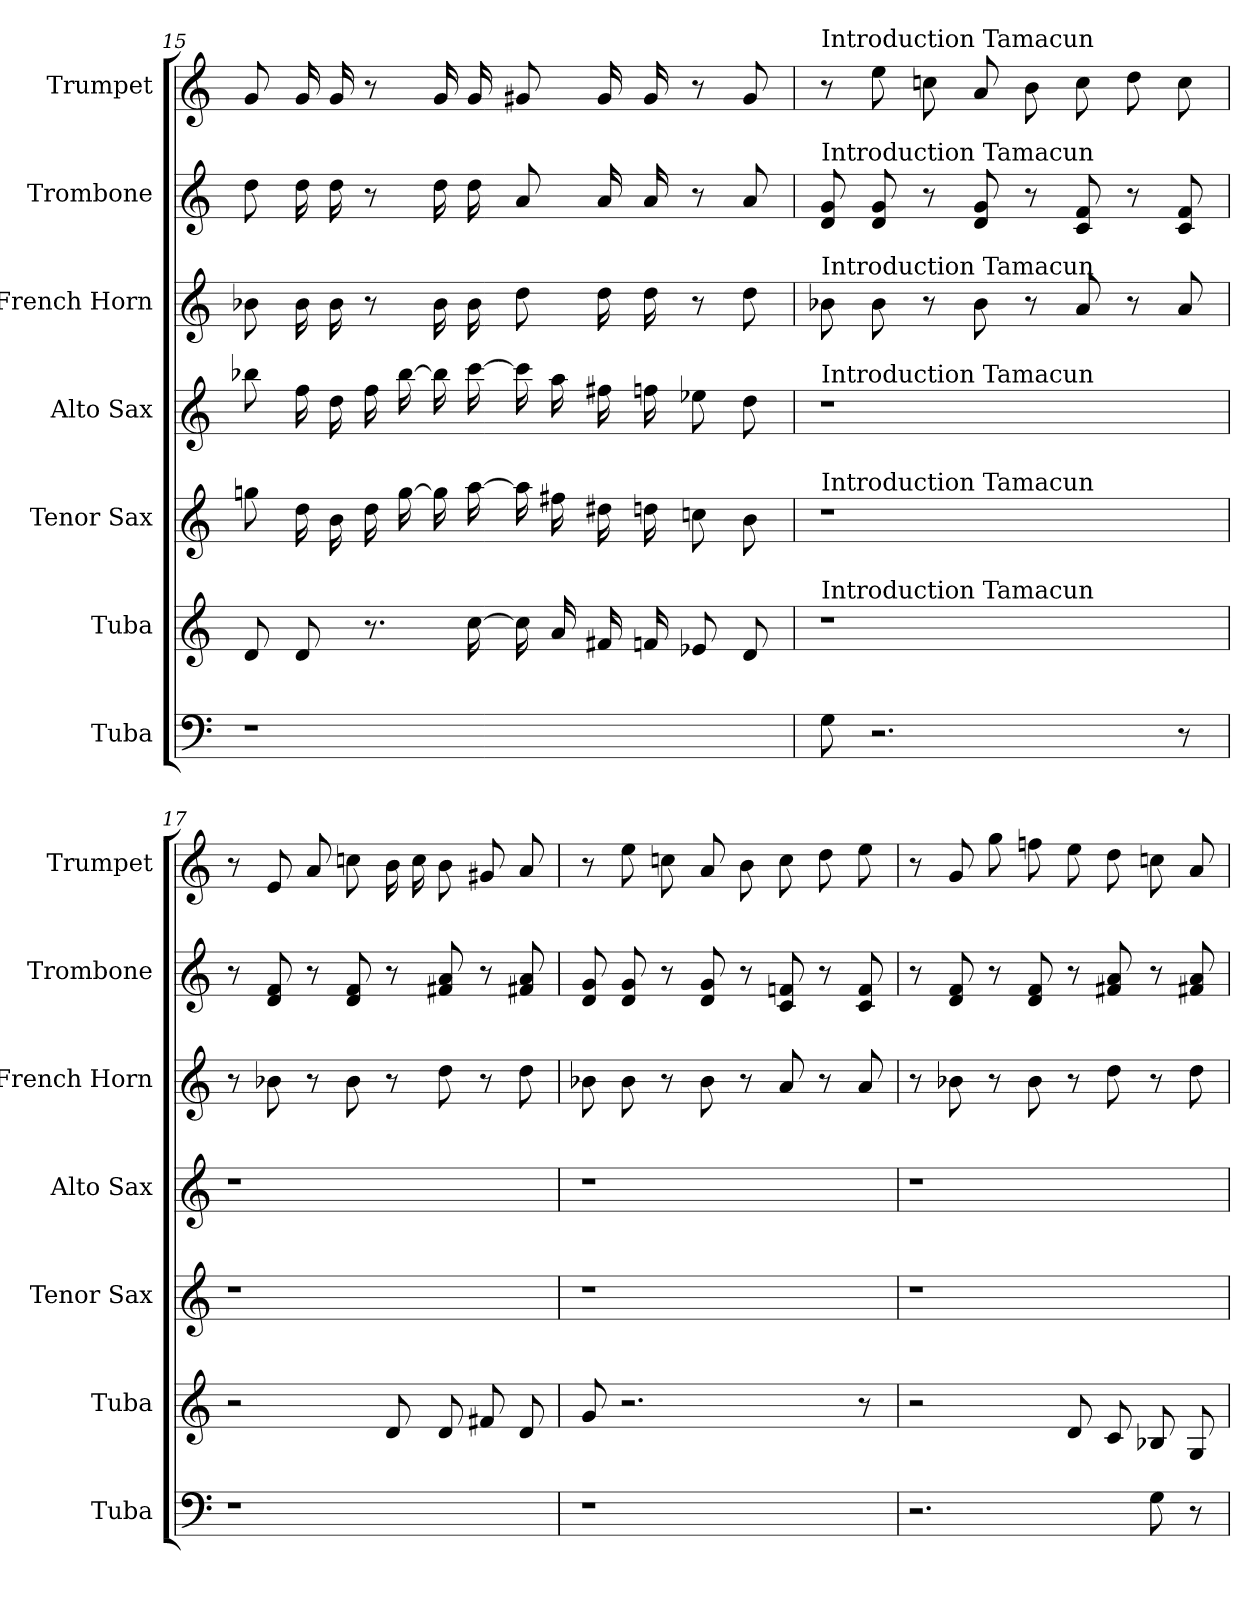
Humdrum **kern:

**kern	**kern	**kern	**kern	**kern	**kern	**kern
*part7	*part6	*part5	*part4	*part3	*part2	*part1
*staff7	*staff6	*staff5	*staff4	*staff3	*staff2	*staff1
*I"Tuba	*I"Tuba	*I"Tenor Sax	*I"Alto Sax	*I"French Horn	*I"Trombone	*I"Trumpet
*I'Tuba	*I'Tuba	*I'Tenor Sax	*I'Alto Sax	*I'French Horn	*I'Trombone	*I'Trumpet
*clefF4	*clefG2	*clefG2	*clefG2	*clefG2	*clefG2	*clefG2
*ITrd8c14	*ITrd15c26	*ITrd5c9	*ITrd8c14	*ITrd8c14	*ITrd8c14	*ITrd1c2
=15	=15	=15	=15	=15	=15	=15
1r	8DD	8b-	8b-	8B-	8d	8f
.	8DD	16f	16f	16B-	16d	16f
.	.	16d	16d	16B-	16d	16f
.	8.r	16f	16f	8r	8r	8r
.	.	[16b-	[16b-	.	.	.
.	.	16b-]	16b-]	16B-	16d	16f
.	[16C	[16cc	[16cc	16B-	16d	16f
.	16C]	16cc]	16cc]	8d	8A	8f#X
.	16AA	16an	16a	.	.	.
.	16FF#X	16f#X	16f#X	16d	16A	16f#
.	16FFn	16fn	16fn	16d	16A	16f#
.	8EE-	8e-	8e-	8r	8r	8r
.	8DD	8d	8d	8d	8A	8f#
=16	=16	=16	=16	=16	=16	=16
!	!	!	!	!	!	!LO:TX:a:t=Introduction Tamacun
!	!	!	!	!	!LO:TX:a:t=Introduction Tamacun	!
!	!	!	!	!LO:TX:a:t=Introduction Tamacun	!	!
!	!	!	!LO:TX:a:t=Introduction Tamacun	!	!	!
!	!	!LO:TX:a:t=Introduction Tamacun	!	!	!	!
!	!LO:TX:a:t=Introduction Tamacun	!	!	!	!	!
8GG	1r	1r	1r	8B-	8D 8G	8r
2.r	.	.	.	8B-	8D 8G	8dd
.	.	.	.	8r	8r	8b-
.	.	.	.	8B-	8D 8G	8g
.	.	.	.	8r	8r	8a
.	.	.	.	8A	8C 8F	8b-
.	.	.	.	8r	8r	8cc
8r	.	.	.	8A	8C 8F	8b-
=17	=17	=17	=17	=17	=17	=17
1r	2r	1r	1r	8r	8r	8r
.	.	.	.	8B-	8D 8F	8d
.	.	.	.	8r	8r	8g
.	.	.	.	8B-	8D 8F	8b-
.	8DD	.	.	8r	8r	16a
.	.	.	.	.	.	16b-
.	8DD	.	.	8d	8F#X 8A	8a
.	8FF#X	.	.	8r	8r	8f#X
.	8DD	.	.	8d	8F#X 8A	8g
=18	=18	=18	=18	=18	=18	=18
1r	8GG	1r	1r	8B-	8D 8G	8r
.	2.r	.	.	8B-	8D 8G	8dd
.	.	.	.	8r	8r	8b-
.	.	.	.	8B-	8D 8G	8g
.	.	.	.	8r	8r	8a
.	.	.	.	8A	8C 8Fn	8b-
.	.	.	.	8r	8r	8cc
.	8r	.	.	8A	8C 8F	8dd
=19	=19	=19	=19	=19	=19	=19
2.r	2r	1r	1r	8r	8r	8r
.	.	.	.	8B-	8D 8F	8f
.	.	.	.	8r	8r	8ff
.	.	.	.	8B-	8D 8F	8ee-
.	8DD	.	.	8r	8r	8dd
.	8CC	.	.	8d	8F#X 8A	8cc
8GG	8BBB-	.	.	8r	8r	8b-
8r	8GGG	.	.	8d	8F#X 8A	8g
=	=	=	=	=	=	=
*-	*-	*-	*-	*-	*-	*-
